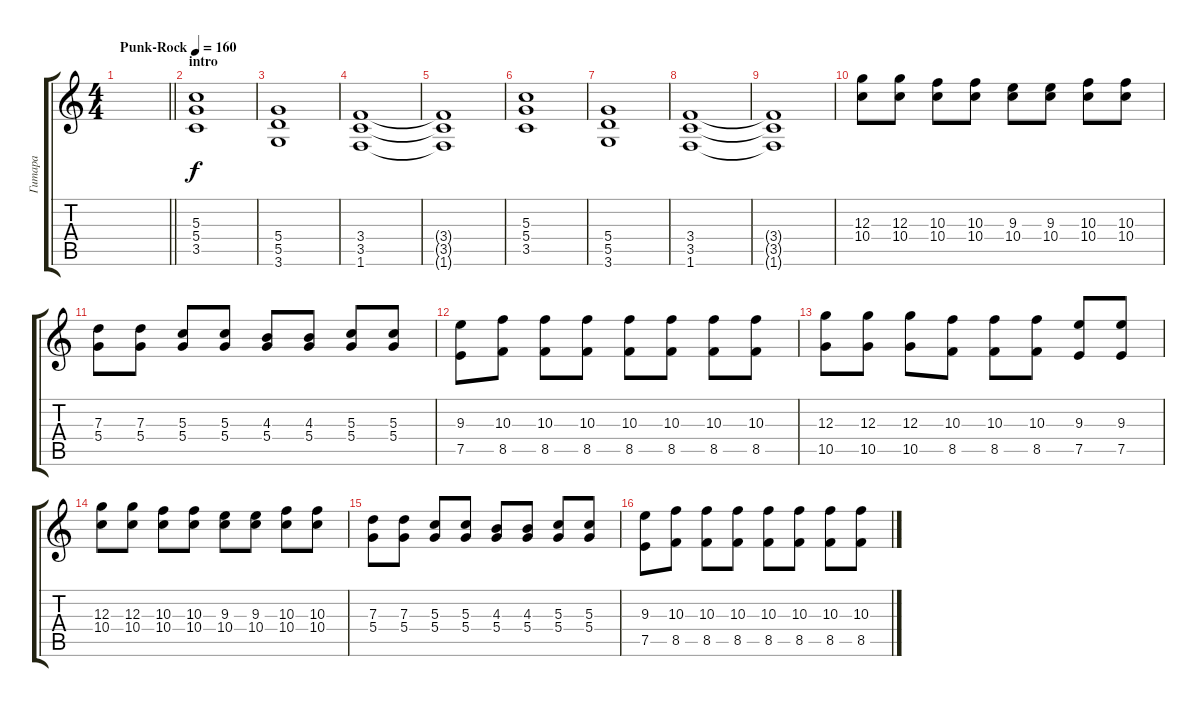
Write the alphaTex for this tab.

\track ("Гитара" "Гитара") {instrument overdrivenguitar}
\staff {score tabs}
\tuning (E4 B3 G3 D3 A2 E2) {hide}
\ts (4 4)
\tempo (160 "Punk-Rock")
\clef g2
\barLineRight lightlight
\ks c
|
\section ("" "intro")
(5.3 5.4 3.5).1{volume 16} |
(5.4 5.5 3.6).1 |
(3.4 3.5 1.6).1 |
(3.4{t} 3.5{t} 1.6{t}).1 |
(5.3 5.4 3.5).1 |
(5.4 5.5 3.6).1 |
(3.4 3.5 1.6).1 |
(3.4{t} 3.5{t} 1.6{t}).1 |
(12.3 10.4).8{volume 14} (12.3 10.4).8 (10.3 10.4).8 (10.3 10.4).8 (9.3 10.4).8 (9.3 10.4).8 (10.3 10.4).8 (10.3 10.4).8 |
(7.3 5.4).8 (7.3 5.4).8 (5.3 5.4).8 (5.3 5.4).8 (4.3 5.4).8 (4.3 5.4).8 (5.3 5.4).8 (5.3 5.4).8 |
(9.3 7.5).8 (10.3 8.5).8 (10.3 8.5).8 (10.3 8.5).8 (10.3 8.5).8 (10.3 8.5).8 (10.3 8.5).8 (10.3 8.5).8 |
(12.3 10.5).8 (12.3 10.5).8 (12.3 10.5).8 (10.3 8.5).8 (10.3 8.5).8 (10.3 8.5).8 (9.3 7.5).8 (9.3 7.5).8 |
(12.3 10.4).8 (12.3 10.4).8 (10.3 10.4).8 (10.3 10.4).8 (9.3 10.4).8 (9.3 10.4).8 (10.3 10.4).8 (10.3 10.4).8 |
(7.3 5.4).8 (7.3 5.4).8 (5.3 5.4).8 (5.3 5.4).8 (4.3 5.4).8 (4.3 5.4).8 (5.3 5.4).8 (5.3 5.4).8 |
(9.3 7.5).8 (10.3 8.5).8 (10.3 8.5).8 (10.3 8.5).8 (10.3 8.5).8 (10.3 8.5).8 (10.3 8.5).8 (10.3 8.5).8
